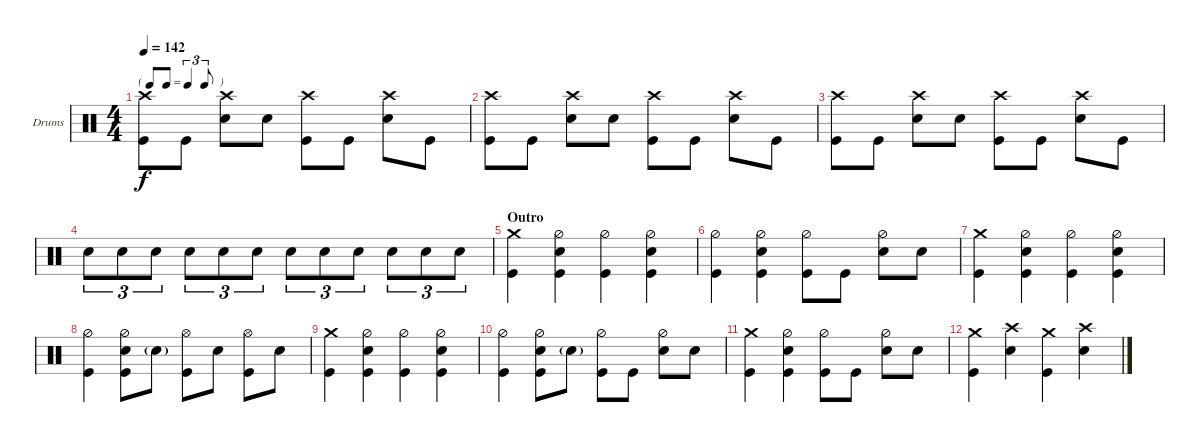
\defaultSystemsLayout 4
\bracketExtendMode groupsimilarinstruments
\firstSystemTrackNameOrientation horizontal
\otherSystemsTrackNameOrientation horizontal
\track ("Drums (Tre Cool)" "Drums") {instrument percussion}
\staff {score}
\articulation defaults
\ts (4 4)
\tf triplet8th
\tempo 142
\clef neutral
\scale
0.333333
\ks c
("Kick (hit)" "Crash high (hit)").8{dy f} "Kick (hit)".8 ("Snare (hit) 2" "Crash high (hit)").8 "Snare (hit) 2".8 ("Kick (hit)" "Crash high (hit)").8 "Kick (hit)".8 ("Snare (hit) 2" "Crash high (hit)").8 "Kick (hit)".8 |
\scale
0.333333 ("Kick (hit)" "Crash high (hit)").8 "Kick (hit)".8 ("Snare (hit) 2" "Crash high (hit)").8 "Snare (hit) 2".8 ("Kick (hit)" "Crash high (hit)").8 "Kick (hit)".8 ("Snare (hit) 2" "Crash high (hit)").8 "Kick (hit)".8 |
\scale
0.333333 ("Kick (hit)" "Crash high (hit)").8 "Kick (hit)".8 ("Snare (hit) 2" "Crash high (hit)").8 "Snare (hit) 2".8 ("Kick (hit)" "Crash high (hit)").8 "Kick (hit)".8 ("Snare (hit) 2" "Crash high (hit)").8 "Kick (hit)".8 |
\scale
0.333333 "Snare (hit) 2".8{tu (3 2)} "Snare (hit) 2".8{tu (3 2)} "Snare (hit) 2".8{tu (3 2)} "Snare (hit) 2".8{tu (3 2)} "Snare (hit) 2".8{tu (3 2)} "Snare (hit) 2".8{tu (3 2)} "Snare (hit) 2".8{tu (3 2)} "Snare (hit) 2".8{tu (3 2)} "Snare (hit) 2".8{tu (3 2)} "Snare (hit) 2".8{tu (3 2)} "Snare (hit) 2".8{tu (3 2)} "Snare (hit) 2".8{tu (3 2)} |
\section ("" "Outro")
\scale
0.333333 ("Kick (hit)" "Crash medium (hit)").4 ("Kick (hit)" "Hi-Hat (half)" "Snare (hit) 2").4 ("Kick (hit)" "Hi-Hat (half)").4 ("Kick (hit)" "Hi-Hat (half)" "Snare (hit) 2").4 |
\scale
0.333333 ("Kick (hit)" "Hi-Hat (half)").4 ("Kick (hit)" "Hi-Hat (half)" "Snare (hit) 2").4 ("Kick (hit)" "Hi-Hat (half)").8 "Kick (hit)".8 ("Hi-Hat (half)" "Snare (hit) 2").8 "Snare (hit) 2".8 |
\scale
0.333333 ("Kick (hit)" "Crash medium (hit)").4 ("Kick (hit)" "Hi-Hat (half)" "Snare (hit) 2").4 ("Kick (hit)" "Hi-Hat (half)").4 ("Kick (hit)" "Hi-Hat (half)" "Snare (hit) 2").4 |
\scale
0.333333 ("Kick (hit)" "Hi-Hat (half)").4 ("Kick (hit)" "Hi-Hat (half)" "Snare (hit) 2").8 "Snare (hit) 2"{g}.8 ("Kick (hit)" "Hi-Hat (open)").8 "Snare (hit) 2".8 ("Hi-Hat (open)" "Kick (hit)").8 "Snare (hit) 2".8 |
\scale
0.333333 ("Kick (hit)" "Crash medium (hit)").4 ("Kick (hit)" "Hi-Hat (half)" "Snare (hit) 2").4 ("Kick (hit)" "Hi-Hat (half)").4 ("Kick (hit)" "Hi-Hat (half)" "Snare (hit) 2").4 |
\scale
0.333333 ("Kick (hit)" "Hi-Hat (half)").4 ("Kick (hit)" "Hi-Hat (half)" "Snare (hit) 2").8 "Snare (hit) 2"{g}.8 ("Kick (hit)" "Hi-Hat (half)").8 "Kick (hit)".8 ("Hi-Hat (half)" "Snare (hit) 2").8 "Snare (hit) 2".8 |
("Kick (hit)" "Crash medium (hit)").4 ("Kick (hit)" "Hi-Hat (half)" "Snare (hit) 2").4 ("Kick (hit)" "Hi-Hat (half)").8 "Kick (hit)".8 ("Hi-Hat (half)" "Snare (hit) 2").8 "Snare (hit) 2".8 |
("Kick (hit)" "Crash medium (hit)").4 ("Crash high (hit)" "Snare (hit) 2").4 ("Kick (hit)" "Crash medium (hit)").4 ("Crash high (hit)" "Snare (hit) 2").4
